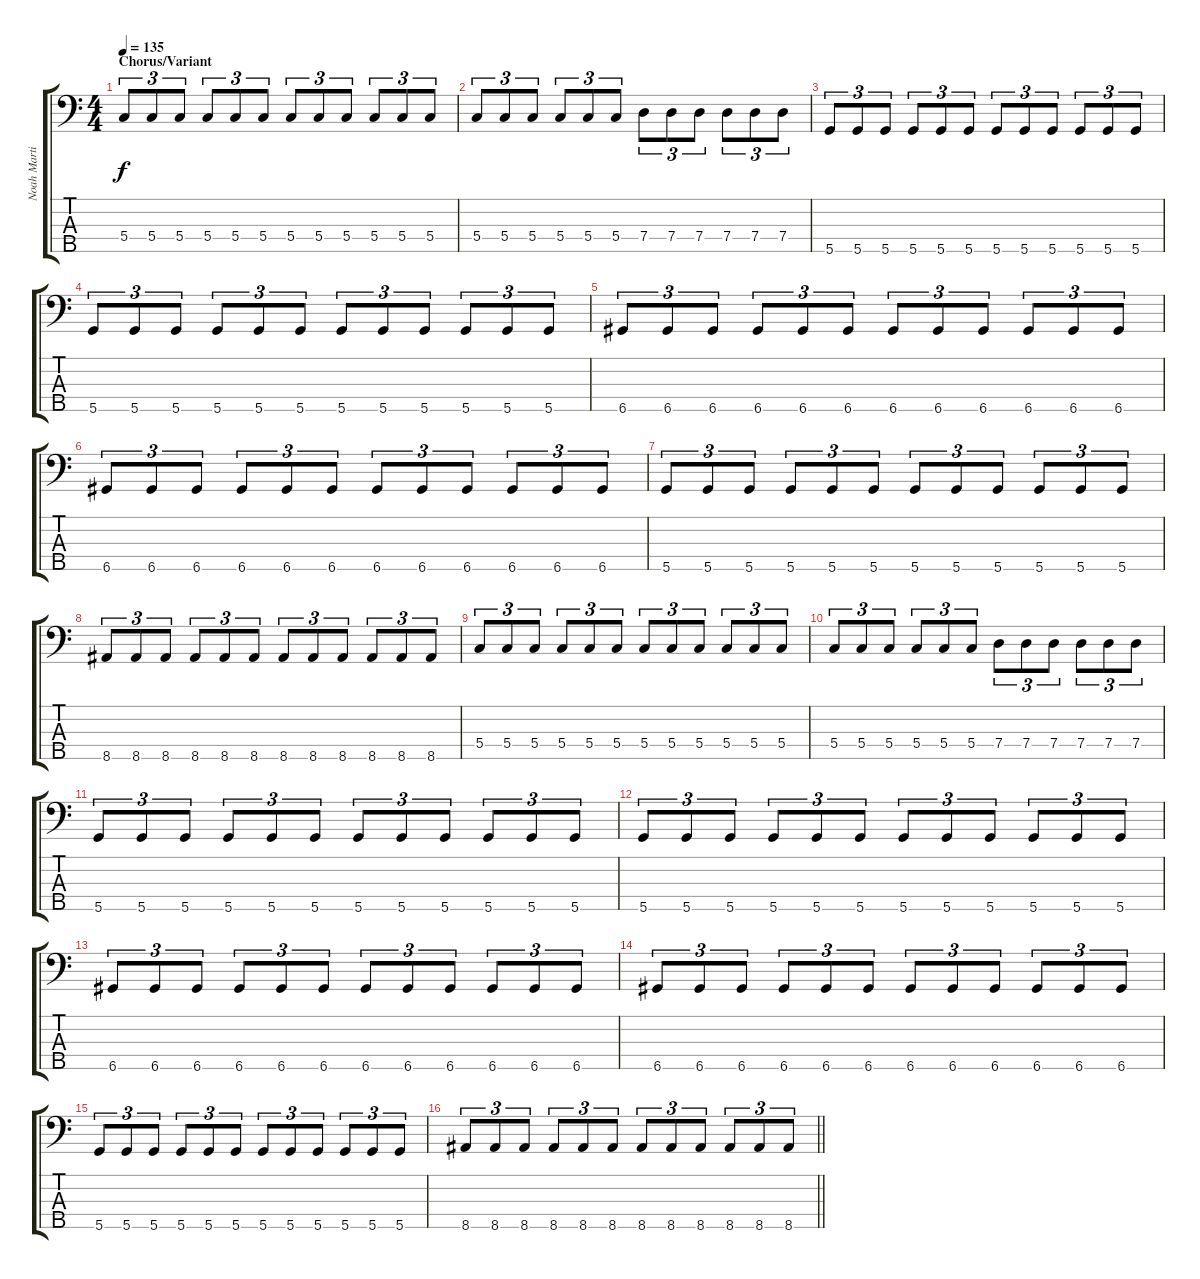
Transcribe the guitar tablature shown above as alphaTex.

\track ("Noah Martin" "Noah Marti") {instrument electricbassfinger}
\staff {score tabs}
\tuning (Bb2 F2 C2 G1 D1) {hide}
\ts (4 4)
\section ("" "Chorus/Variant")
\tempo 135
\clef f4
\ks c
5.4.8{tu (3 2) dy f} 5.4.8{tu (3 2)} 5.4.8{tu (3 2)} 5.4.8{tu (3 2)} 5.4.8{tu (3 2)} 5.4.8{tu (3 2)} 5.4.8{tu (3 2)} 5.4.8{tu (3 2)} 5.4.8{tu (3 2)} 5.4.8{tu (3 2)} 5.4.8{tu (3 2)} 5.4.8{tu (3 2)} |
5.4.8{tu (3 2)} 5.4.8{tu (3 2)} 5.4.8{tu (3 2)} 5.4.8{tu (3 2)} 5.4.8{tu (3 2)} 5.4.8{tu (3 2)} 7.4.8{tu (3 2)} 7.4.8{tu (3 2)} 7.4.8{tu (3 2)} 7.4.8{tu (3 2)} 7.4.8{tu (3 2)} 7.4.8{tu (3 2)} |
5.5.8{tu (3 2)} 5.5.8{tu (3 2)} 5.5.8{tu (3 2)} 5.5.8{tu (3 2)} 5.5.8{tu (3 2)} 5.5.8{tu (3 2)} 5.5.8{tu (3 2)} 5.5.8{tu (3 2)} 5.5.8{tu (3 2)} 5.5.8{tu (3 2)} 5.5.8{tu (3 2)} 5.5.8{tu (3 2)} |
5.5.8{tu (3 2)} 5.5.8{tu (3 2)} 5.5.8{tu (3 2)} 5.5.8{tu (3 2)} 5.5.8{tu (3 2)} 5.5.8{tu (3 2)} 5.5.8{tu (3 2)} 5.5.8{tu (3 2)} 5.5.8{tu (3 2)} 5.5.8{tu (3 2)} 5.5.8{tu (3 2)} 5.5.8{tu (3 2)} |
6.5.8{tu (3 2)} 6.5.8{tu (3 2)} 6.5.8{tu (3 2)} 6.5.8{tu (3 2)} 6.5.8{tu (3 2)} 6.5.8{tu (3 2)} 6.5.8{tu (3 2)} 6.5.8{tu (3 2)} 6.5.8{tu (3 2)} 6.5.8{tu (3 2)} 6.5.8{tu (3 2)} 6.5.8{tu (3 2)} |
6.5.8{tu (3 2)} 6.5.8{tu (3 2)} 6.5.8{tu (3 2)} 6.5.8{tu (3 2)} 6.5.8{tu (3 2)} 6.5.8{tu (3 2)} 6.5.8{tu (3 2)} 6.5.8{tu (3 2)} 6.5.8{tu (3 2)} 6.5.8{tu (3 2)} 6.5.8{tu (3 2)} 6.5.8{tu (3 2)} |
5.5.8{tu (3 2)} 5.5.8{tu (3 2)} 5.5.8{tu (3 2)} 5.5.8{tu (3 2)} 5.5.8{tu (3 2)} 5.5.8{tu (3 2)} 5.5.8{tu (3 2)} 5.5.8{tu (3 2)} 5.5.8{tu (3 2)} 5.5.8{tu (3 2)} 5.5.8{tu (3 2)} 5.5.8{tu (3 2)} |
8.5.8{tu (3 2)} 8.5.8{tu (3 2)} 8.5.8{tu (3 2)} 8.5.8{tu (3 2)} 8.5.8{tu (3 2)} 8.5.8{tu (3 2)} 8.5.8{tu (3 2)} 8.5.8{tu (3 2)} 8.5.8{tu (3 2)} 8.5.8{tu (3 2)} 8.5.8{tu (3 2)} 8.5.8{tu (3 2)} |
5.4.8{tu (3 2)} 5.4.8{tu (3 2)} 5.4.8{tu (3 2)} 5.4.8{tu (3 2)} 5.4.8{tu (3 2)} 5.4.8{tu (3 2)} 5.4.8{tu (3 2)} 5.4.8{tu (3 2)} 5.4.8{tu (3 2)} 5.4.8{tu (3 2)} 5.4.8{tu (3 2)} 5.4.8{tu (3 2)} |
5.4.8{tu (3 2)} 5.4.8{tu (3 2)} 5.4.8{tu (3 2)} 5.4.8{tu (3 2)} 5.4.8{tu (3 2)} 5.4.8{tu (3 2)} 7.4.8{tu (3 2)} 7.4.8{tu (3 2)} 7.4.8{tu (3 2)} 7.4.8{tu (3 2)} 7.4.8{tu (3 2)} 7.4.8{tu (3 2)} |
5.5.8{tu (3 2)} 5.5.8{tu (3 2)} 5.5.8{tu (3 2)} 5.5.8{tu (3 2)} 5.5.8{tu (3 2)} 5.5.8{tu (3 2)} 5.5.8{tu (3 2)} 5.5.8{tu (3 2)} 5.5.8{tu (3 2)} 5.5.8{tu (3 2)} 5.5.8{tu (3 2)} 5.5.8{tu (3 2)} |
5.5.8{tu (3 2)} 5.5.8{tu (3 2)} 5.5.8{tu (3 2)} 5.5.8{tu (3 2)} 5.5.8{tu (3 2)} 5.5.8{tu (3 2)} 5.5.8{tu (3 2)} 5.5.8{tu (3 2)} 5.5.8{tu (3 2)} 5.5.8{tu (3 2)} 5.5.8{tu (3 2)} 5.5.8{tu (3 2)} |
6.5.8{tu (3 2)} 6.5.8{tu (3 2)} 6.5.8{tu (3 2)} 6.5.8{tu (3 2)} 6.5.8{tu (3 2)} 6.5.8{tu (3 2)} 6.5.8{tu (3 2)} 6.5.8{tu (3 2)} 6.5.8{tu (3 2)} 6.5.8{tu (3 2)} 6.5.8{tu (3 2)} 6.5.8{tu (3 2)} |
6.5.8{tu (3 2)} 6.5.8{tu (3 2)} 6.5.8{tu (3 2)} 6.5.8{tu (3 2)} 6.5.8{tu (3 2)} 6.5.8{tu (3 2)} 6.5.8{tu (3 2)} 6.5.8{tu (3 2)} 6.5.8{tu (3 2)} 6.5.8{tu (3 2)} 6.5.8{tu (3 2)} 6.5.8{tu (3 2)} |
5.5.8{tu (3 2)} 5.5.8{tu (3 2)} 5.5.8{tu (3 2)} 5.5.8{tu (3 2)} 5.5.8{tu (3 2)} 5.5.8{tu (3 2)} 5.5.8{tu (3 2)} 5.5.8{tu (3 2)} 5.5.8{tu (3 2)} 5.5.8{tu (3 2)} 5.5.8{tu (3 2)} 5.5.8{tu (3 2)} |
\barLineRight lightlight
8.5.8{tu (3 2)} 8.5.8{tu (3 2)} 8.5.8{tu (3 2)} 8.5.8{tu (3 2)} 8.5.8{tu (3 2)} 8.5.8{tu (3 2)} 8.5.8{tu (3 2)} 8.5.8{tu (3 2)} 8.5.8{tu (3 2)} 8.5.8{tu (3 2)} 8.5.8{tu (3 2)} 8.5.8{tu (3 2)}
